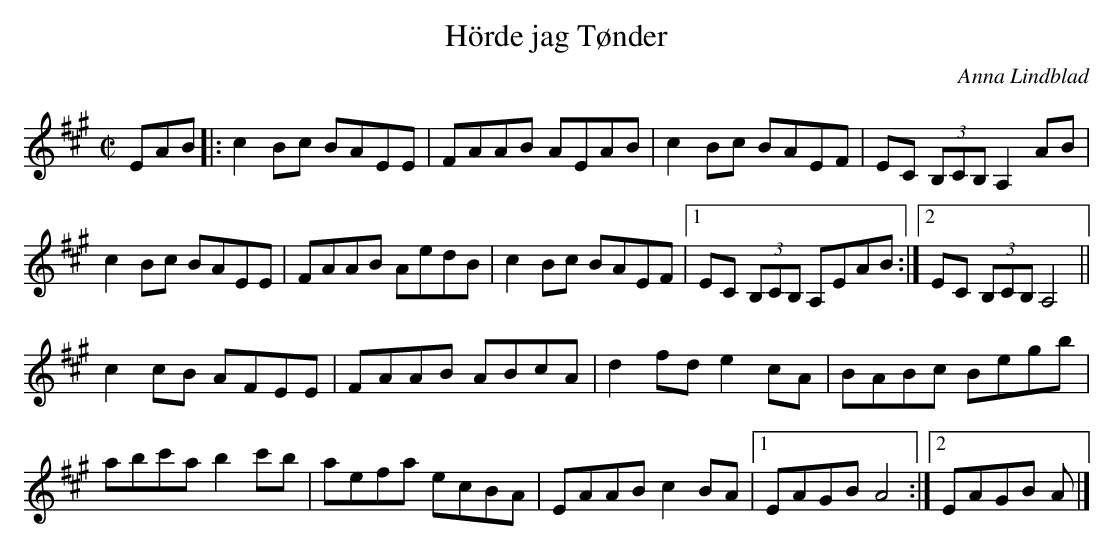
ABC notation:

X:1
T:Hörde jag Tønder
C:Anna Lindblad
M:C|
L:1/8
K:A
EAB|:c2Bc BAEE|FAAB AEAB|c2Bc BAEF|EC (3B,CB, A,2AB|
c2Bc BAEE|FAAB AedB|c2Bc BAEF|1 EC (3B,CB, A,EAB:|2 EC (3B,CB, A,4||
c2cB AFEE|FAAB ABcA|d2fd e2cA|BABc Begb|
abc'a b2c'b|aefa ecBA|EAAB c2BA|1 EAGB A4:|2 EAGB A|]
